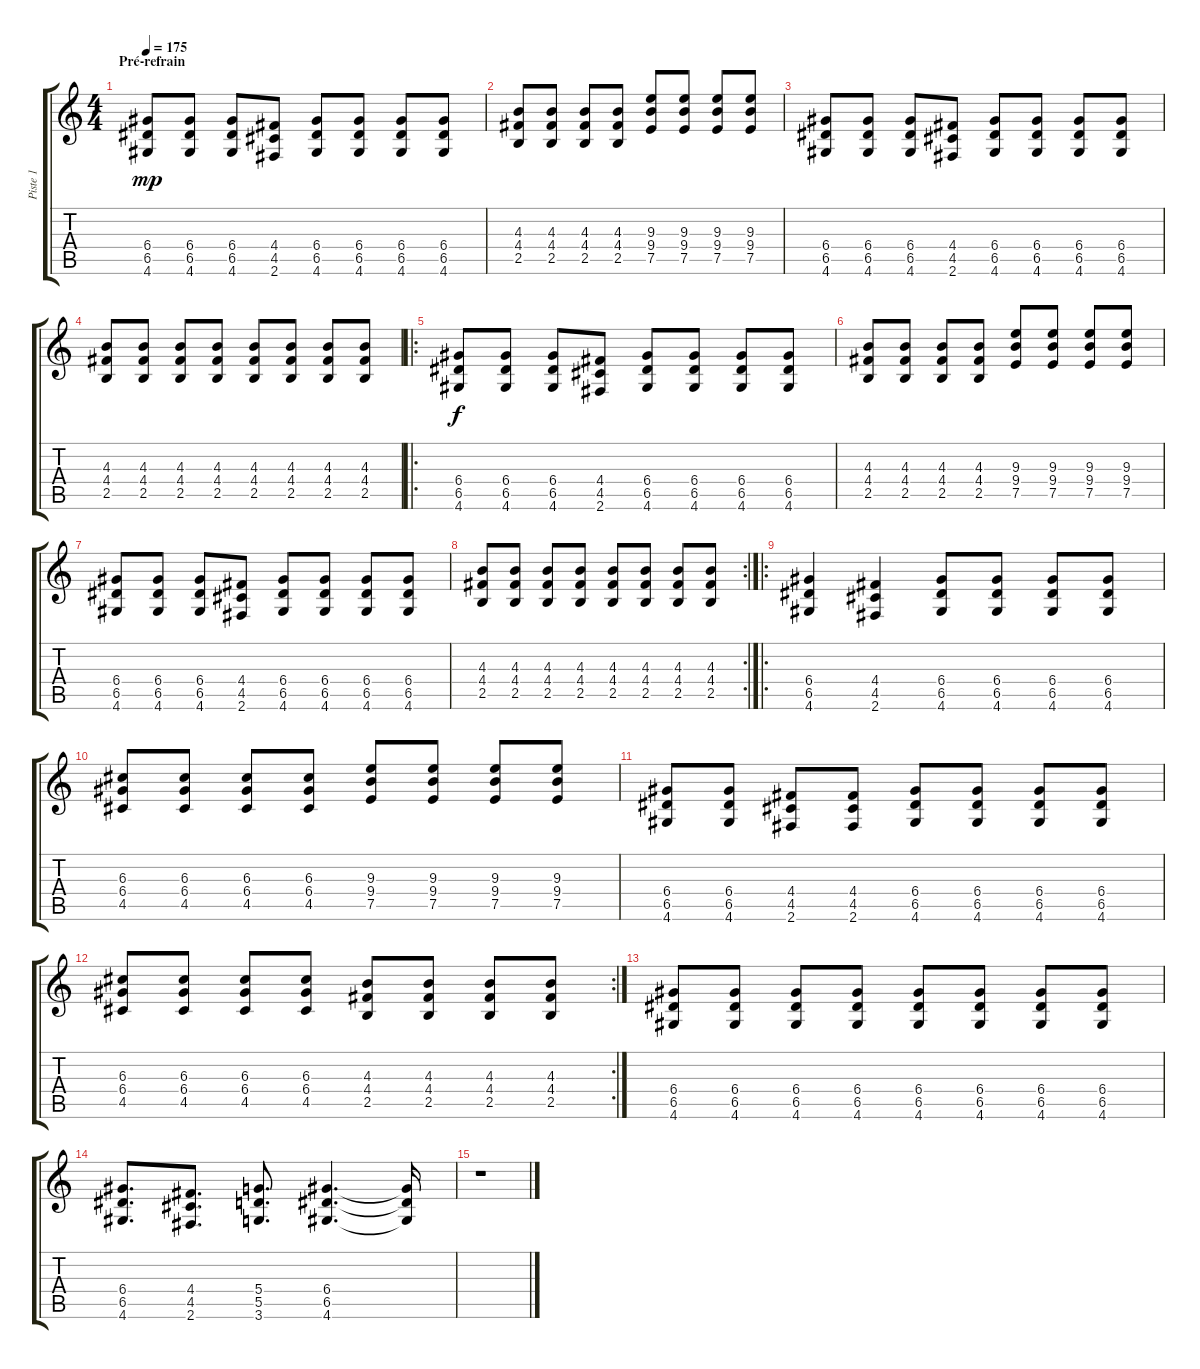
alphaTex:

\track ("Piste 1" "Piste 1") {instrument overdrivenguitar}
\staff {score tabs}
\tuning (E4 B3 G3 D3 A2 E2) {hide}
\ts (4 4)
\section ("" "Pré-refrain")
\tempo 175
\clef g2
\ks c
(6.4 6.5 4.6).8{dy mp} (6.4 6.5 4.6).8 (6.4 6.5 4.6).8 (4.4 4.5 2.6).8 (6.4 6.5 4.6).8 (6.4 6.5 4.6).8 (6.4 6.5 4.6).8 (6.4 6.5 4.6).8 |
(4.3 4.4 2.5).8 (4.3 4.4 2.5).8 (4.3 4.4 2.5).8 (4.3 4.4 2.5).8 (9.3 9.4 7.5).8 (9.3 9.4 7.5).8 (9.3 9.4 7.5).8 (9.3 9.4 7.5).8 |
(6.4 6.5 4.6).8 (6.4 6.5 4.6).8 (6.4 6.5 4.6).8 (4.4 4.5 2.6).8 (6.4 6.5 4.6).8 (6.4 6.5 4.6).8 (6.4 6.5 4.6).8 (6.4 6.5 4.6).8 |
(4.3 4.4 2.5).8 (4.3 4.4 2.5).8 (4.3 4.4 2.5).8 (4.3 4.4 2.5).8 (4.3 4.4 2.5).8 (4.3 4.4 2.5).8 (4.3 4.4 2.5).8 (4.3 4.4 2.5).8 |
\ro
(6.4 6.5 4.6).8{dy f} (6.4 6.5 4.6).8 (6.4 6.5 4.6).8 (4.4 4.5 2.6).8 (6.4 6.5 4.6).8 (6.4 6.5 4.6).8 (6.4 6.5 4.6).8 (6.4 6.5 4.6).8 |
(4.3 4.4 2.5).8 (4.3 4.4 2.5).8 (4.3 4.4 2.5).8 (4.3 4.4 2.5).8 (9.3 9.4 7.5).8 (9.3 9.4 7.5).8 (9.3 9.4 7.5).8 (9.3 9.4 7.5).8 |
(6.4 6.5 4.6).8 (6.4 6.5 4.6).8 (6.4 6.5 4.6).8 (4.4 4.5 2.6).8 (6.4 6.5 4.6).8 (6.4 6.5 4.6).8 (6.4 6.5 4.6).8 (6.4 6.5 4.6).8 |
\rc 2
(4.3 4.4 2.5).8 (4.3 4.4 2.5).8 (4.3 4.4 2.5).8 (4.3 4.4 2.5).8 (4.3 4.4 2.5).8 (4.3 4.4 2.5).8 (4.3 4.4 2.5).8 (4.3 4.4 2.5).8 |
\ro
(6.4 6.5 4.6).4 (4.4 4.5 2.6).4 (6.4 6.5 4.6).8 (6.4 6.5 4.6).8 (6.4 6.5 4.6).8 (6.4 6.5 4.6).8 |
(6.3 6.4 4.5).8 (6.3 6.4 4.5).8 (6.3 6.4 4.5).8 (6.3 6.4 4.5).8 (9.3 9.4 7.5).8 (9.3 9.4 7.5).8 (9.3 9.4 7.5).8 (9.3 9.4 7.5).8 |
(6.4 6.5 4.6).8 (6.4 6.5 4.6).8 (4.4 4.5 2.6).8 (4.4 4.5 2.6).8 (6.4 6.5 4.6).8 (6.4 6.5 4.6).8 (6.4 6.5 4.6).8 (6.4 6.5 4.6).8 |
\rc 2
(6.3 6.4 4.5).8 (6.3 6.4 4.5).8 (6.3 6.4 4.5).8 (6.3 6.4 4.5).8 (4.3 4.4 2.5).8 (4.3 4.4 2.5).8 (4.3 4.4 2.5).8 (4.3 4.4 2.5).8 |
(6.4 6.5 4.6).8 (6.4 6.5 4.6).8 (6.4 6.5 4.6).8 (6.4 6.5 4.6).8 (6.4 6.5 4.6).8 (6.4 6.5 4.6).8 (6.4 6.5 4.6).8 (6.4 6.5 4.6).8 |
(6.4 6.5 4.6).8{d} (4.4 4.5 2.6).8{d} (5.4 5.5 3.6).8{d} (6.4 6.5 4.6).4{d} (6.4{t} 6.5{t} 4.6{t}).16 |
r.1
